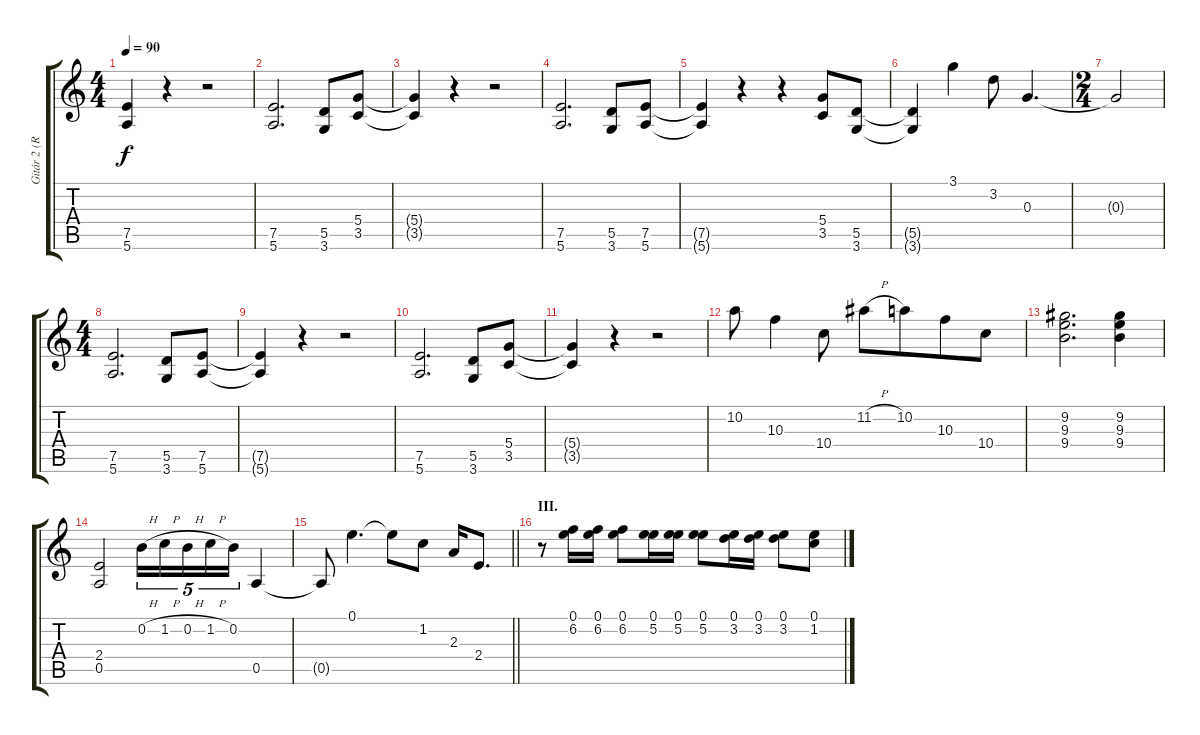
\track ("Gitár 2 (Ritchie Blackmore)" "Gitár 2 (R") {instrument distortionguitar}
\staff {score tabs}
\tuning (E4 B3 G3 D3 A2 E2) {hide}
\ts (4 4)
\tempo 90
\clef g2
\ks c
(7.5{t} 5.6{t}).4{dy f} r.4 r.2 |
(7.5 5.6).2{d} (5.5 3.6).8 (5.4 3.5).8 |
(5.4{t} 3.5{t}).4 r.4 r.2 |
(7.5 5.6).2{d} (5.5 3.6).8 (7.5 5.6).8 |
(7.5{t} 5.6{t}).4 r.4 r.4 (5.4 3.5).8 (5.5 3.6).8 |
(5.5{t} 3.6{t}).4 3.1.4 3.2.8 0.3.4{d} |
\ts (2 4)
0.3{t}.2 |
\ts (4 4)
(7.5 5.6).2{d} (5.5 3.6).8 (7.5 5.6).8 |
(7.5{t} 5.6{t}).4 r.4 r.2 |
(7.5 5.6).2{d} (5.5 3.6).8 (5.4 3.5).8 |
(5.4{t} 3.5{t}).4 r.4 r.2 |
10.2.8 10.3.4 10.4.8 11.2{h}.8{beam merge} 10.2.8{beam merge} 10.3.8{beam merge} 10.4.8 |
(9.2 9.3 9.4).2{d} (9.2 9.3 9.4).4 |
(2.4 0.5).2 0.2{h}.16{tu (5 4)} 1.2{h}.16{tu (5 4)} 0.2{h}.16{tu (5 4)} 1.2{h}.16{tu (5 4)} 0.2.16{tu (5 4)} 0.5.4 |
\barLineRight lightlight
0.5{t}.8 0.1.4{d} 0.1{t}.8 1.2.8 2.3.16 2.4.8{d} |
\section ("" "III.")
r.8 (0.1 6.2).16 (0.1 6.2).16 (0.1 6.2).8 (0.1 5.2).16 (0.1 5.2).16 (0.1 5.2).8 (0.1 3.2).16 (0.1 3.2).16 (0.1 3.2).8 (0.1 1.2).8
